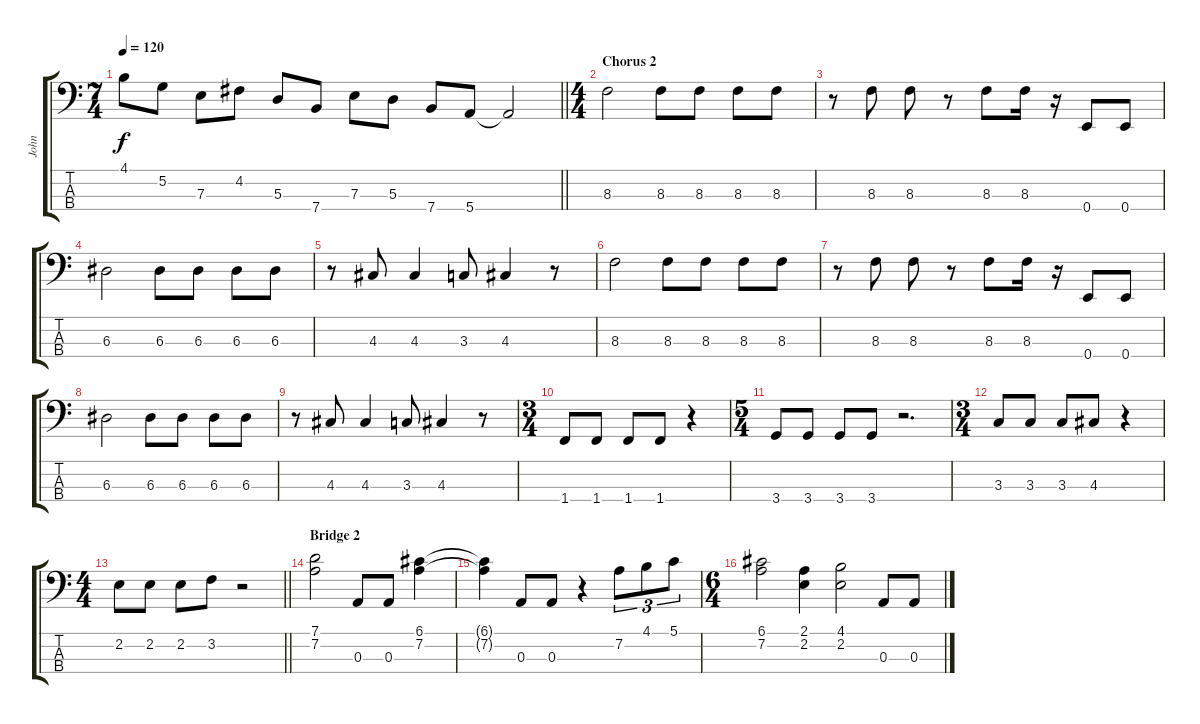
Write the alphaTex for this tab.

\track ("John" "John") {instrument electricbassfinger}
\staff {score tabs}
\tuning (G2 D2 A1 E1) {hide}
\ts (7 4)
\tempo 120
\clef f4
\barLineRight lightlight
\ks c
4.1.8{dy f} 5.2.8 7.3.8 4.2.8 5.3.8 7.4.8 7.3.8 5.3.8 7.4.8 5.4.8 5.4{t}.2 |
\ts (4 4)
\section ("" "Chorus 2")
8.3.2 8.3.8 8.3.8 8.3.8 8.3.8 |
r.8 8.3.8 8.3.8 r.8 8.3.8 8.3.16 r.16 0.4.8 0.4.8 |
6.3.2 6.3.8 6.3.8 6.3.8 6.3.8 |
r.8 4.3.8 4.3.4 3.3.8 4.3.4 r.8 |
8.3.2 8.3.8 8.3.8 8.3.8 8.3.8 |
r.8 8.3.8 8.3.8 r.8 8.3.8 8.3.16 r.16 0.4.8 0.4.8 |
6.3.2 6.3.8 6.3.8 6.3.8 6.3.8 |
r.8 4.3.8 4.3.4 3.3.8 4.3.4 r.8 |
\ts (3 4)
1.4.8 1.4.8 1.4.8 1.4.8 r.4 |
\ts (5 4)
3.4.8 3.4.8 3.4.8 3.4.8 r.2{d} |
\ts (3 4)
3.3.8 3.3.8 3.3.8 4.3.8 r.4 |
\ts (4 4)
\barLineRight lightlight
2.2.8 2.2.8 2.2.8 3.2.8 r.2 |
\section ("" "Bridge 2")
(7.1 7.2).2 0.3.8 0.3.8 (6.1 7.2).4 |
(6.1{t} 7.2{t}).4 0.3.8 0.3.8 r.4 7.2.8{tu (3 2)} 4.1.8{tu (3 2)} 5.1.8{tu (3 2)} |
\ts (6 4)
(6.1 7.2).2 (2.1 2.2).4 (4.1 2.2).2 0.3.8 0.3.8
